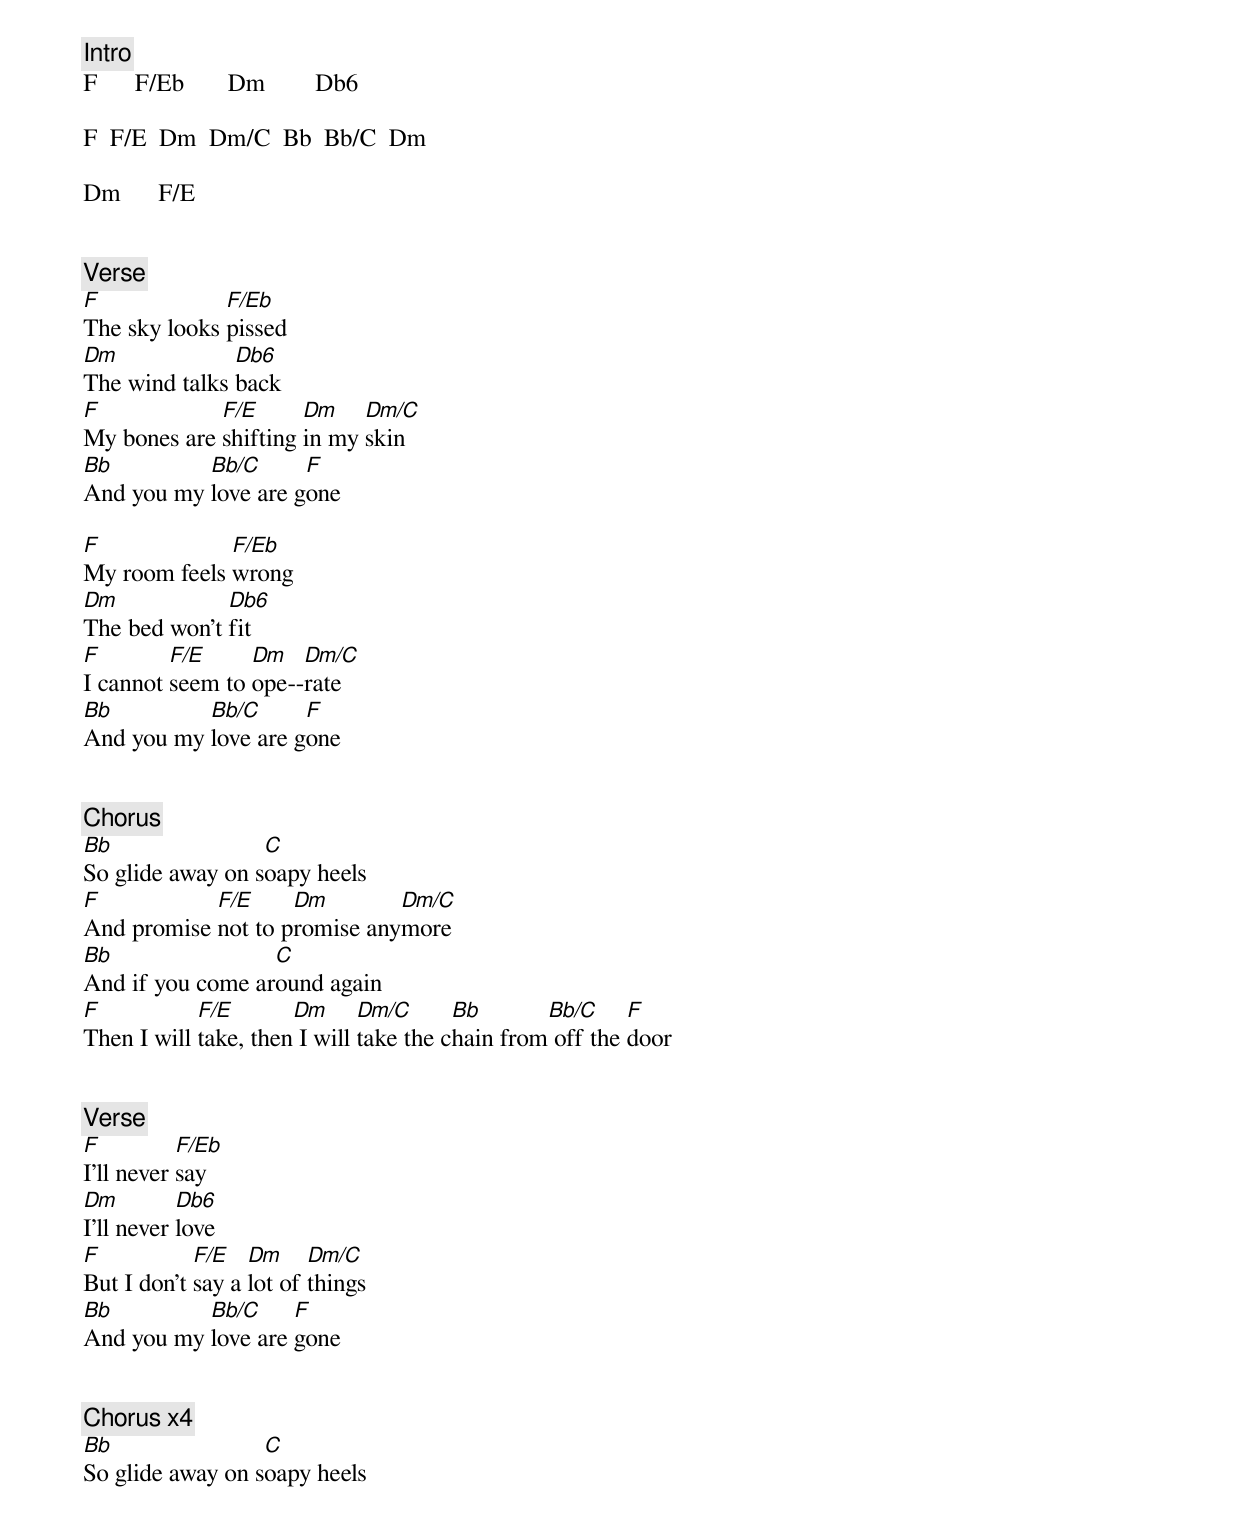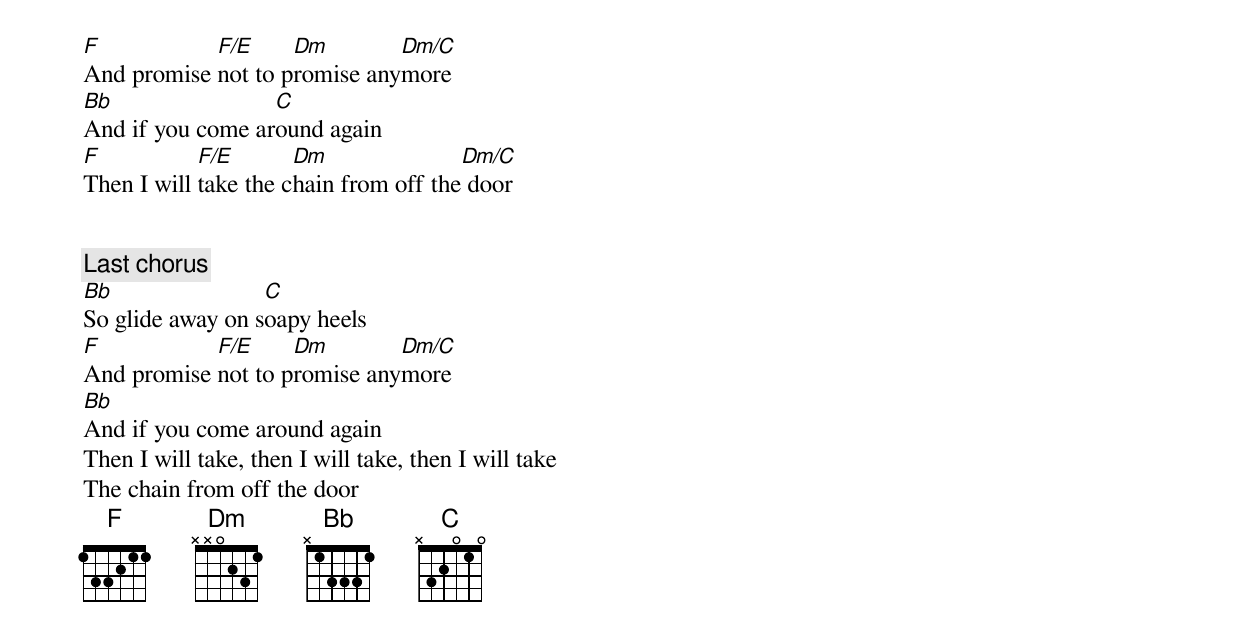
[Intro]
F      F/Eb       Dm        Db6

F  F/E  Dm  Dm/C  Bb  Bb/C  Dm

Dm      F/E


[Verse]
F             F/Eb
The sky looks pissed
Dm             Db6
The wind talks back
F            F/E      Dm    Dm/C
My bones are shifting in my skin
Bb         Bb/C      F
And you my love are gone

F             F/Eb
My room feels wrong
Dm            Db6
The bed won't fit
F        F/E     Dm   Dm/C
I cannot seem to ope--rate
Bb         Bb/C      F
And you my love are gone


[Chorus]
Bb                C
So glide away on soapy heels
F           F/E     Dm        Dm/C
And promise not to promise anymore
Bb                C
And if you come around again
F           F/E       Dm      Dm/C      Bb       Bb/C     F
Then I will take, then I will take the chain from off the door


[Verse]
F          F/Eb
I'll never say
Dm         Db6
I'll never love
F           F/E   Dm     Dm/C
But I don't say a lot of things
Bb         Bb/C     F
And you my love are gone


[Chorus] x4
Bb                C
So glide away on soapy heels
F           F/E     Dm        Dm/C
And promise not to promise anymore
Bb                C
And if you come around again
F           F/E       Dm               Dm/C
Then I will take the chain from off the door


[Last chorus]
Bb                C
So glide away on soapy heels
F           F/E     Dm        Dm/C
And promise not to promise anymore
Bb
And if you come around again
Then I will take, then I will take, then I will take
The chain from off the door
